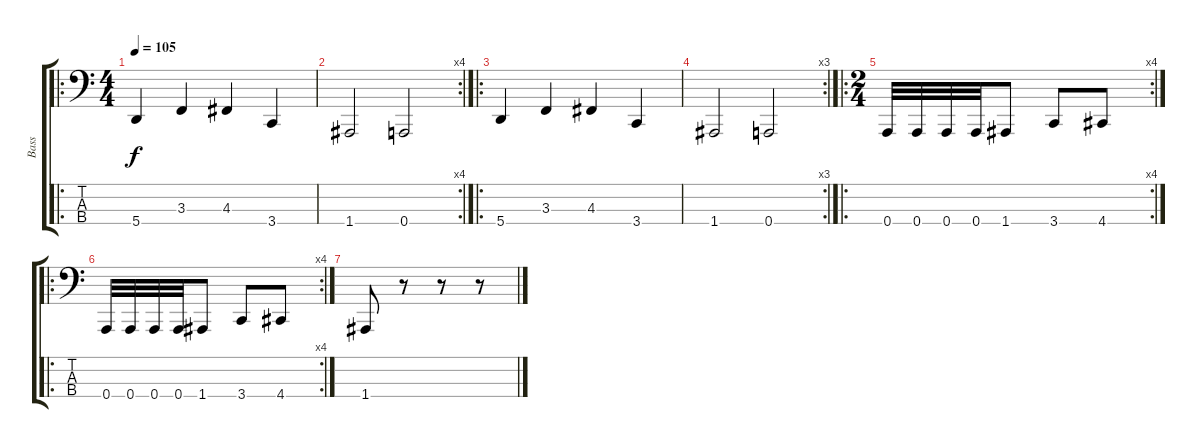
\track ("Bass" "Bass") {instrument electricbasspick}
\staff {score tabs}
\tuning (C2 G1 D1 A0) {hide}
\ro
\ts (4 4)
\tempo 105
\clef f4
\ks c
5.4.4{dy f} 3.3.4 4.3.4 3.4.4 |
\rc 4
1.4.2 0.4.2 |
\ro
5.4.4 3.3.4 4.3.4 3.4.4 |
\rc 3
1.4.2 0.4.2 |
\ro
\rc 4
\ts (2 4)
0.4.32 0.4.32 0.4.32 0.4.32 1.4.8 3.4.8 4.4.8 |
\ro
\rc 4
0.4.32 0.4.32 0.4.32 0.4.32 1.4.8 3.4.8 4.4.8 |
1.4.8 r.8 r.8 r.8
